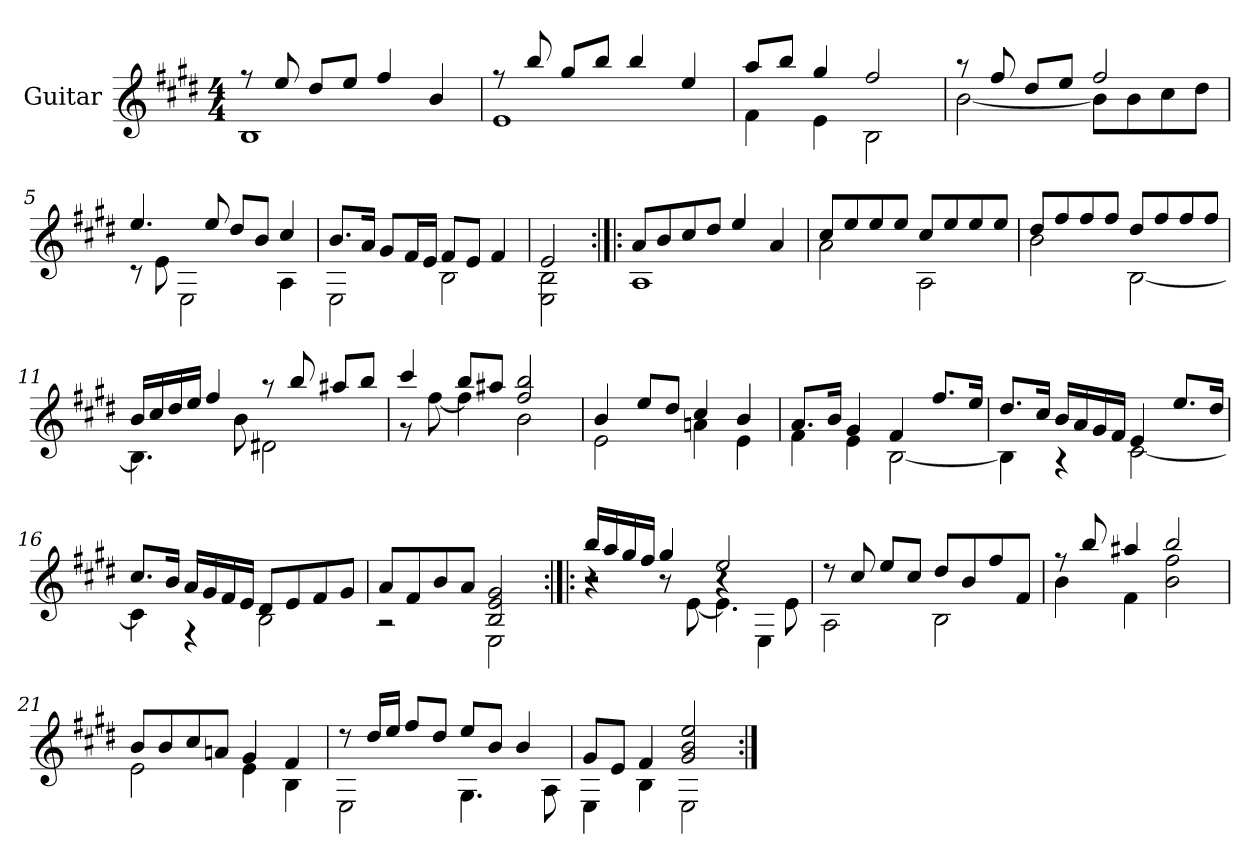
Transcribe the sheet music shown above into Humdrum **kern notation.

**kern
*part1
*staff1
*I"Guitar
*I'Gtr.
!!LO:PB:g=z
*clefG2
*ITrd7c12
*k[f#c#g#d#]
*E:
*M4/4
*MM84
=1
*^
8r	1BBi
8ei/	.
8d#i/L	.
8ei/J	.
4f#i/	.
4Bi/	.
=2	=2
8r	1Ei
8bi/	.
8g#i/L	.
8bi/J	.
4bi/	.
4ei/	.
=3	=3
8ai/L	4F#i\
8bi/J	.
4g#i/	4Ei\
2f#i/	2BBi\
=4	=4
8r	[<2Bi\
8f#i/	.
8d#i/L	.
8ei/J	.
2f#i/	8Bi\L]
.	8Bi\
.	8c#i\
.	8d#i\J
=5	=5
4.ei/	8r
.	8Ei\
.	2EEi\
8ei/	.
8d#i/L	.
8Bi/J	.
4c#i/	4AAi\
!!LO:LB:g=z	!!
=6	=6
8.Bi/L	2EEi\
16Ai/Jk	.
8G#i/L	.
16F#i/L	.
16Ei/JJ	.
8F#i/L	2BBi\
8Ei/J	.
4F#i/	.
=7	=7
2Ei/	2EEi\ 2BBi
=8:|!|:	=8:|!|:
8Ai/L	1AAi
8Bi/	.
8c#i/	.
8d#i/J	.
4ei/	.
4Ai/	.
=9	=9
8c#i/L	2Ai\
8ei/	.
8ei/	.
8ei/J	.
8c#i/L	2AAi\
8ei/	.
8ei/	.
8ei/J	.
=10	=10
8d#i/L	2Bi\
8f#i/	.
8f#i/	.
8f#i/J	.
8d#i/L	[<2BBi\
8f#i/	.
8f#i/	.
8f#i/J	.
!!LO:LB:g=z	!!
=11	=11
16Bi/LL	4.BBi\]
16c#i/	.
16d#i/	.
16ei/JJ	.
4f#i/	.
.	8Bi\
8r	2D#Xi\
8bi/	.
8a#Xi/L	.
8bi/J	.
=12	=12
4cc#i/	8r
.	[<8f#i\
8bi/L	4f#i\]
8a#Xi/J	.
2f#i/ 2bi	2Bi\
=13	=13
4Bi/	2Ei\
8ei/L	.
8d#i/J	.
4c#i/	4Ani\
4Bi/	4Ei\
=14	=14
8.Ai/L	4F#i\
16Bi/Jk	.
4G#i/	4Ei\
4F#i/	[<2BBi\
8.f#i/L	.
16ei/Jk	.
!!LO:LB:g=z	!!
=15	=15
8.d#i/L	4BBi\]
16c#i/Jk	.
16Bi/LL	4r
16Ai/	.
16G#i/	.
16F#i/JJ	.
4Ei/	[<2C#i\
8.ei/L	.
16d#i/Jk	.
=16	=16
8.c#i/L	4C#i\]
16Bi/Jk	.
16Ai/LL	4r
16G#i/	.
16F#i/	.
16Ei/JJ	.
8D#i/L	2BBi\
8Ei/	.
8F#i/	.
8G#i/J	.
=17	=17
8Ai/L	2r
8F#i/	.
8Bi/	.
8Ai/J	.
2BBi/ 2Ei 2G#i	2EEi\
!!LO:LB:g=z	!!
=18:|!|:	=18:|!|:
*	*^
16bi/LL	4r	2r
16ai/	.	.
16g#i/	.	.
16f#i/JJ	.	.
4g#i/	8r	.
.	[<8Ei\	.
2ei/	4.Ei\]	4r
.	.	4EEi\
.	8Ei\	.
*	*v	*v
=19	=19
8r	2AAi\
8c#i/	.
8ei/L	.
8c#i/J	.
8d#i/L	2BBi\
8Bi/	.
8f#i/	.
8F#i/J	.
=20	=20
8r	4Bi\
8bi/	.
4a#Xi/	4F#i\
2bi/	2Bi\ 2f#i
!!LO:LB:g=z	!!
=21	=21
8Bi/L	2Ei\
8Bi/	.
8c#i/	.
8Ani/J	.
4G#i/	4Ei\
4F#i/	4BBi\
=22	=22
8r	2EEi\
16d#i/LL	.
16ei/JJ	.
8f#i/L	.
8d#i/J	.
8ei/L	4.GG#i\
8Bi/J	.
4Bi/	.
.	8AAi\
=23	=23
8G#i/L	4EEi\
8Ei/J	.
4F#i/	4BBi\
2G#i/ 2Bi 2ei	2EEi\
*v	*v
=:|!
*-
